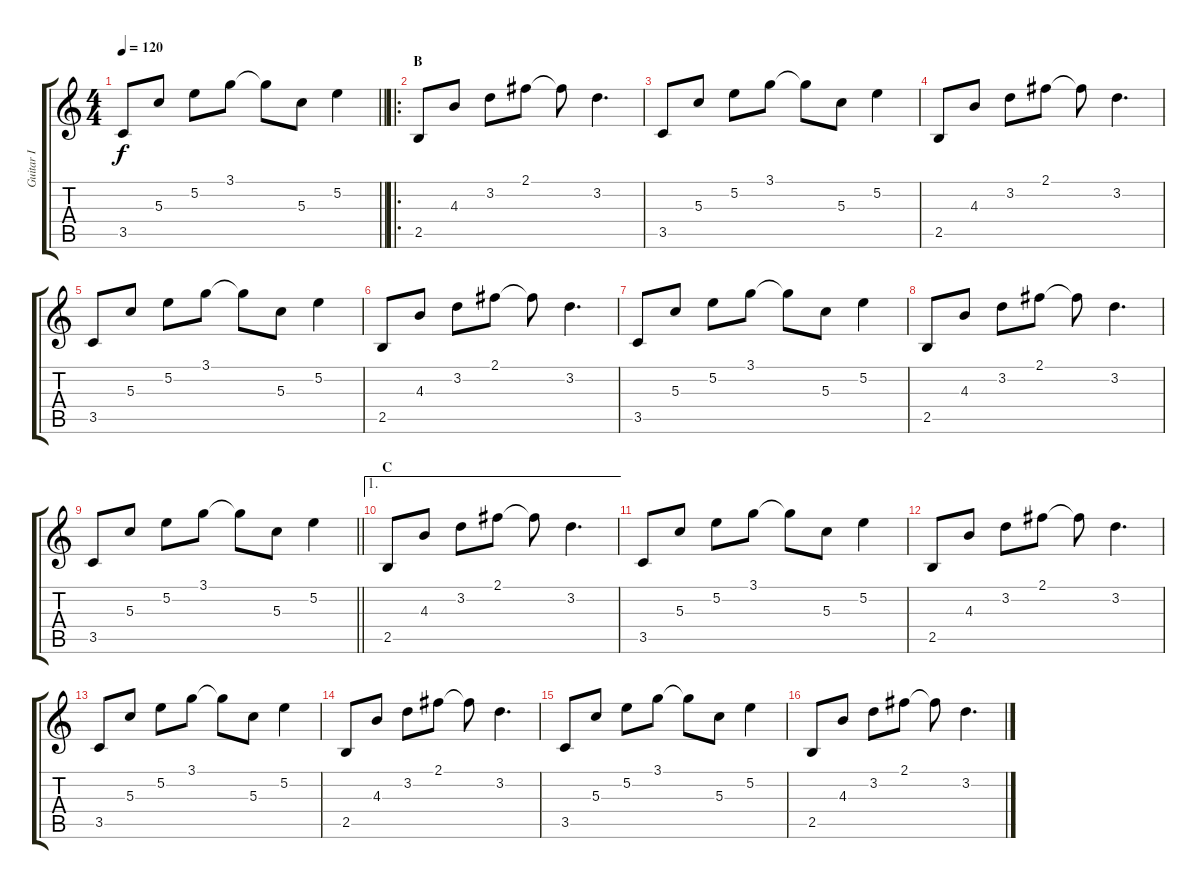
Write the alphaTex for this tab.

\track ("Guitar I" "Guitar I") {instrument distortionguitar}
\staff {score tabs}
\tuning (E4 B3 G3 D3 A2 E2) {hide}
\ts (4 4)
\tempo 120
\clef g2
\barLineRight lightlight
\ks c
3.5.8{dy f} 5.3.8 5.2.8 3.1.8 3.1{t}.8 5.3.8 5.2.4 |
\ro
\section ("" "B")
2.5.8 4.3.8 3.2.8 2.1.8 2.1{t}.8 3.2.4{d} |
3.5.8 5.3.8 5.2.8 3.1.8 3.1{t}.8 5.3.8 5.2.4 |
2.5.8 4.3.8 3.2.8 2.1.8 2.1{t}.8 3.2.4{d} |
3.5.8 5.3.8 5.2.8 3.1.8 3.1{t}.8 5.3.8 5.2.4 |
2.5.8 4.3.8 3.2.8 2.1.8 2.1{t}.8 3.2.4{d} |
3.5.8 5.3.8 5.2.8 3.1.8 3.1{t}.8 5.3.8 5.2.4 |
2.5.8 4.3.8 3.2.8 2.1.8 2.1{t}.8 3.2.4{d} |
\barLineRight lightlight
3.5.8 5.3.8 5.2.8 3.1.8 3.1{t}.8 5.3.8 5.2.4 |
\ae 1
\section ("" "C")
2.5.8 4.3.8 3.2.8 2.1.8 2.1{t}.8 3.2.4{d} |
3.5.8 5.3.8 5.2.8 3.1.8 3.1{t}.8 5.3.8 5.2.4 |
2.5.8 4.3.8 3.2.8 2.1.8 2.1{t}.8 3.2.4{d} |
3.5.8 5.3.8 5.2.8 3.1.8 3.1{t}.8 5.3.8 5.2.4 |
2.5.8 4.3.8 3.2.8 2.1.8 2.1{t}.8 3.2.4{d} |
3.5.8 5.3.8 5.2.8 3.1.8 3.1{t}.8 5.3.8 5.2.4 |
2.5.8 4.3.8 3.2.8 2.1.8 2.1{t}.8 3.2.4{d}
